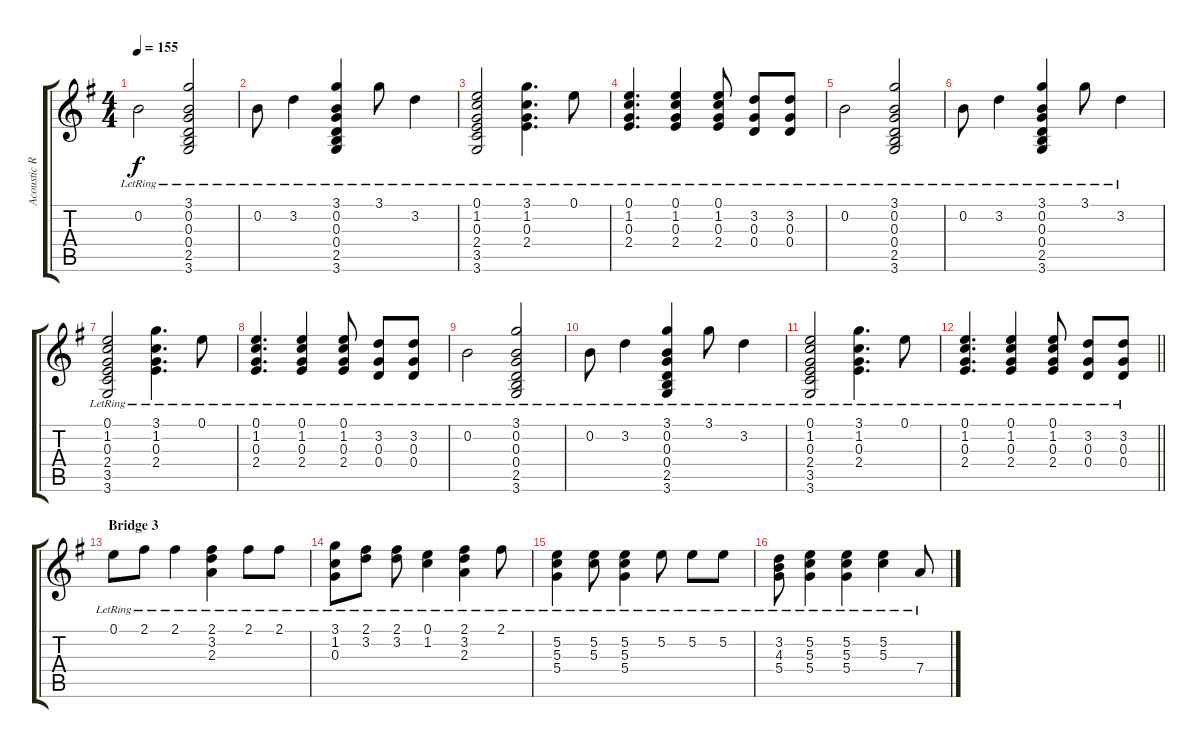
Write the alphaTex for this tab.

\track ("Acoustic Rythm Guitar" "Acoustic R") {instrument acousticguitarsteel}
\staff {score tabs}
\tuning (E4 B3 G3 D3 A2 E2) {hide}
\ts (4 4)
\tempo 155
\clef g2
\ks g
0.2{lr}.2{dy f} (3.1{lr} 0.2{lr} 0.3{lr} 0.4{lr} 2.5{lr} 3.6{lr}).2 |
0.2{lr}.8 3.2{lr}.4 (3.1{lr} 0.2{lr} 0.3{lr} 0.4{lr} 2.5{lr} 3.6{lr}).4 3.1{lr}.8 3.2{lr}.4 |
(0.1{lr} 1.2{lr} 0.3{lr} 2.4{lr} 3.5{lr} 3.6{lr}).2 (3.1{lr} 1.2{lr} 0.3{lr} 2.4{lr}).4{d} 0.1{lr}.8 |
(0.1{lr} 1.2{lr} 0.3{lr} 2.4{lr}).4{d} (0.1{lr} 1.2{lr} 0.3{lr} 2.4{lr}).4 (0.1{lr} 1.2{lr} 0.3{lr} 2.4{lr}).8 (3.2{lr} 0.3{lr} 0.4{lr}).8 (3.2{lr} 0.3{lr} 0.4{lr}).8 |
0.2{lr}.2 (3.1{lr} 0.2{lr} 0.3{lr} 0.4{lr} 2.5{lr} 3.6{lr}).2 |
0.2{lr}.8 3.2{lr}.4 (3.1{lr} 0.2{lr} 0.3{lr} 0.4{lr} 2.5{lr} 3.6{lr}).4 3.1{lr}.8 3.2{lr}.4 |
(0.1{lr} 1.2{lr} 0.3{lr} 2.4{lr} 3.5{lr} 3.6{lr}).2 (3.1{lr} 1.2{lr} 0.3{lr} 2.4{lr}).4{d} 0.1{lr}.8 |
(0.1{lr} 1.2{lr} 0.3{lr} 2.4{lr}).4{d} (0.1{lr} 1.2{lr} 0.3{lr} 2.4{lr}).4 (0.1{lr} 1.2{lr} 0.3{lr} 2.4{lr}).8 (3.2{lr} 0.3{lr} 0.4{lr}).8 (3.2{lr} 0.3{lr} 0.4{lr}).8 |
0.2{lr}.2 (3.1{lr} 0.2{lr} 0.3{lr} 0.4{lr} 2.5{lr} 3.6{lr}).2 |
0.2{lr}.8 3.2{lr}.4 (3.1{lr} 0.2{lr} 0.3{lr} 0.4{lr} 2.5{lr} 3.6{lr}).4 3.1{lr}.8 3.2{lr}.4 |
(0.1{lr} 1.2{lr} 0.3{lr} 2.4{lr} 3.5{lr} 3.6{lr}).2 (3.1{lr} 1.2{lr} 0.3{lr} 2.4{lr}).4{d} 0.1{lr}.8 |
\barLineRight lightlight
(0.1{lr} 1.2{lr} 0.3{lr} 2.4{lr}).4{d} (0.1{lr} 1.2{lr} 0.3{lr} 2.4{lr}).4 (0.1{lr} 1.2{lr} 0.3{lr} 2.4{lr}).8 (3.2{lr} 0.3{lr} 0.4{lr}).8 (3.2{lr} 0.3{lr} 0.4{lr}).8 |
\section ("" "Bridge 3")
0.1{lr}.8 2.1{lr}.8 2.1{lr}.4 (2.1{lr} 3.2{lr} 2.3{lr}).4 2.1{lr}.8 2.1{lr}.8 |
(3.1{lr} 1.2{lr} 0.3{lr}).8 (2.1{lr} 3.2{lr}).8 (2.1{lr} 3.2{lr}).8 (0.1{lr} 1.2{lr}).4 (2.1{lr} 3.2{lr} 2.3{lr}).4 2.1{lr}.8 |
(5.2{lr} 5.3{lr} 5.4{lr}).4 (5.2{lr} 5.3{lr}).8 (5.2{lr} 5.3{lr} 5.4{lr}).4 5.2{lr}.8 5.2{lr}.8 5.2{lr}.8 |
(3.2{lr} 4.3{lr} 5.4{lr}).8 (5.2{lr} 5.3{lr} 5.4{lr}).4 (5.2{lr} 5.3{lr} 5.4{lr}).4 (5.2{lr} 5.3{lr}).4 7.4{lr}.8
